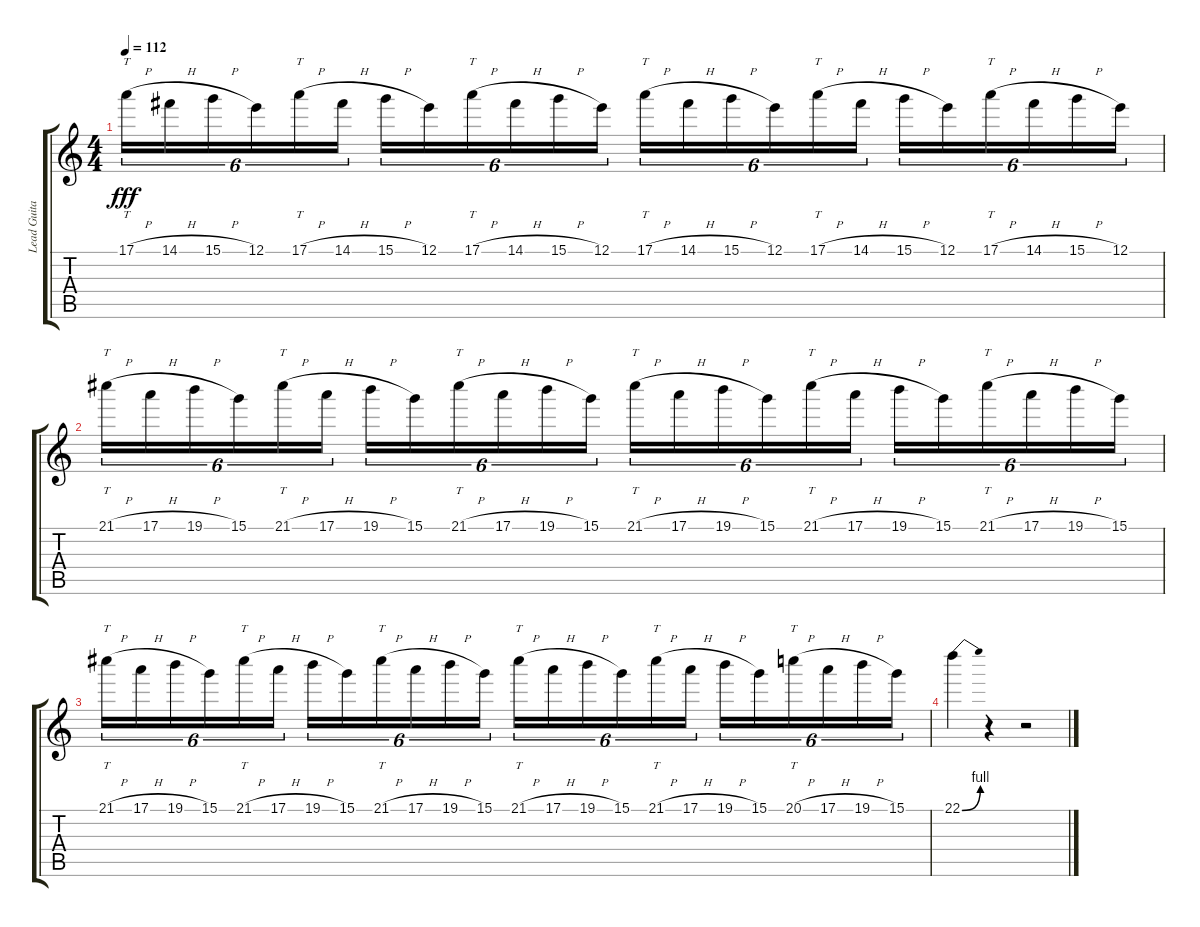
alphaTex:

\track ("Lead Guitar 1" "Lead Guita") {instrument distortionguitar}
\staff {score tabs}
\tuning (E4 B3 G3 D3 A2 E2) {hide}
\ts (4 4)
\tempo 112
\clef g2
\ks c
17.1{h}.16{tt tu (6 4) dy fff} 14.1{h}.16{tu (6 4)} 15.1{h}.16{tu (6 4)} 12.1.16{tu (6 4)} 17.1{h}.16{tt tu (6 4)} 14.1{h}.16{tu (6 4)} 15.1{h}.16{tu (6 4)} 12.1.16{tu (6 4)} 17.1{h}.16{tt tu (6 4)} 14.1{h}.16{tu (6 4)} 15.1{h}.16{tu (6 4)} 12.1.16{tu (6 4)} 17.1{h}.16{tt tu (6 4)} 14.1{h}.16{tu (6 4)} 15.1{h}.16{tu (6 4)} 12.1.16{tu (6 4)} 17.1{h}.16{tt tu (6 4)} 14.1{h}.16{tu (6 4)} 15.1{h}.16{tu (6 4)} 12.1.16{tu (6 4)} 17.1{h}.16{tt tu (6 4)} 14.1{h}.16{tu (6 4)} 15.1{h}.16{tu (6 4)} 12.1.16{tu (6 4)} |
21.1{h}.16{tt tu (6 4)} 17.1{h}.16{tu (6 4)} 19.1{h}.16{tu (6 4)} 15.1.16{tu (6 4)} 21.1{h}.16{tt tu (6 4)} 17.1{h}.16{tu (6 4)} 19.1{h}.16{tu (6 4)} 15.1.16{tu (6 4)} 21.1{h}.16{tt tu (6 4)} 17.1{h}.16{tu (6 4)} 19.1{h}.16{tu (6 4)} 15.1.16{tu (6 4)} 21.1{h}.16{tt tu (6 4)} 17.1{h}.16{tu (6 4)} 19.1{h}.16{tu (6 4)} 15.1.16{tu (6 4)} 21.1{h}.16{tt tu (6 4)} 17.1{h}.16{tu (6 4)} 19.1{h}.16{tu (6 4)} 15.1.16{tu (6 4)} 21.1{h}.16{tt tu (6 4)} 17.1{h}.16{tu (6 4)} 19.1{h}.16{tu (6 4)} 15.1.16{tu (6 4)} |
21.1{h}.16{tt tu (6 4)} 17.1{h}.16{tu (6 4)} 19.1{h}.16{tu (6 4)} 15.1.16{tu (6 4)} 21.1{h}.16{tt tu (6 4)} 17.1{h}.16{tu (6 4)} 19.1{h}.16{tu (6 4)} 15.1.16{tu (6 4)} 21.1{h}.16{tt tu (6 4)} 17.1{h}.16{tu (6 4)} 19.1{h}.16{tu (6 4)} 15.1.16{tu (6 4)} 21.1{h}.16{tt tu (6 4)} 17.1{h}.16{tu (6 4)} 19.1{h}.16{tu (6 4)} 15.1.16{tu (6 4)} 21.1{h}.16{tt tu (6 4)} 17.1{h}.16{tu (6 4)} 19.1{h}.16{tu (6 4)} 15.1.16{tu (6 4)} 20.1{h}.16{tt tu (6 4)} 17.1{h}.16{tu (6 4)} 19.1{h}.16{tu (6 4)} 15.1.16{tu (6 4)} |
22.1{be (bend 0 0 60 4)}.4 r.4 r.2
